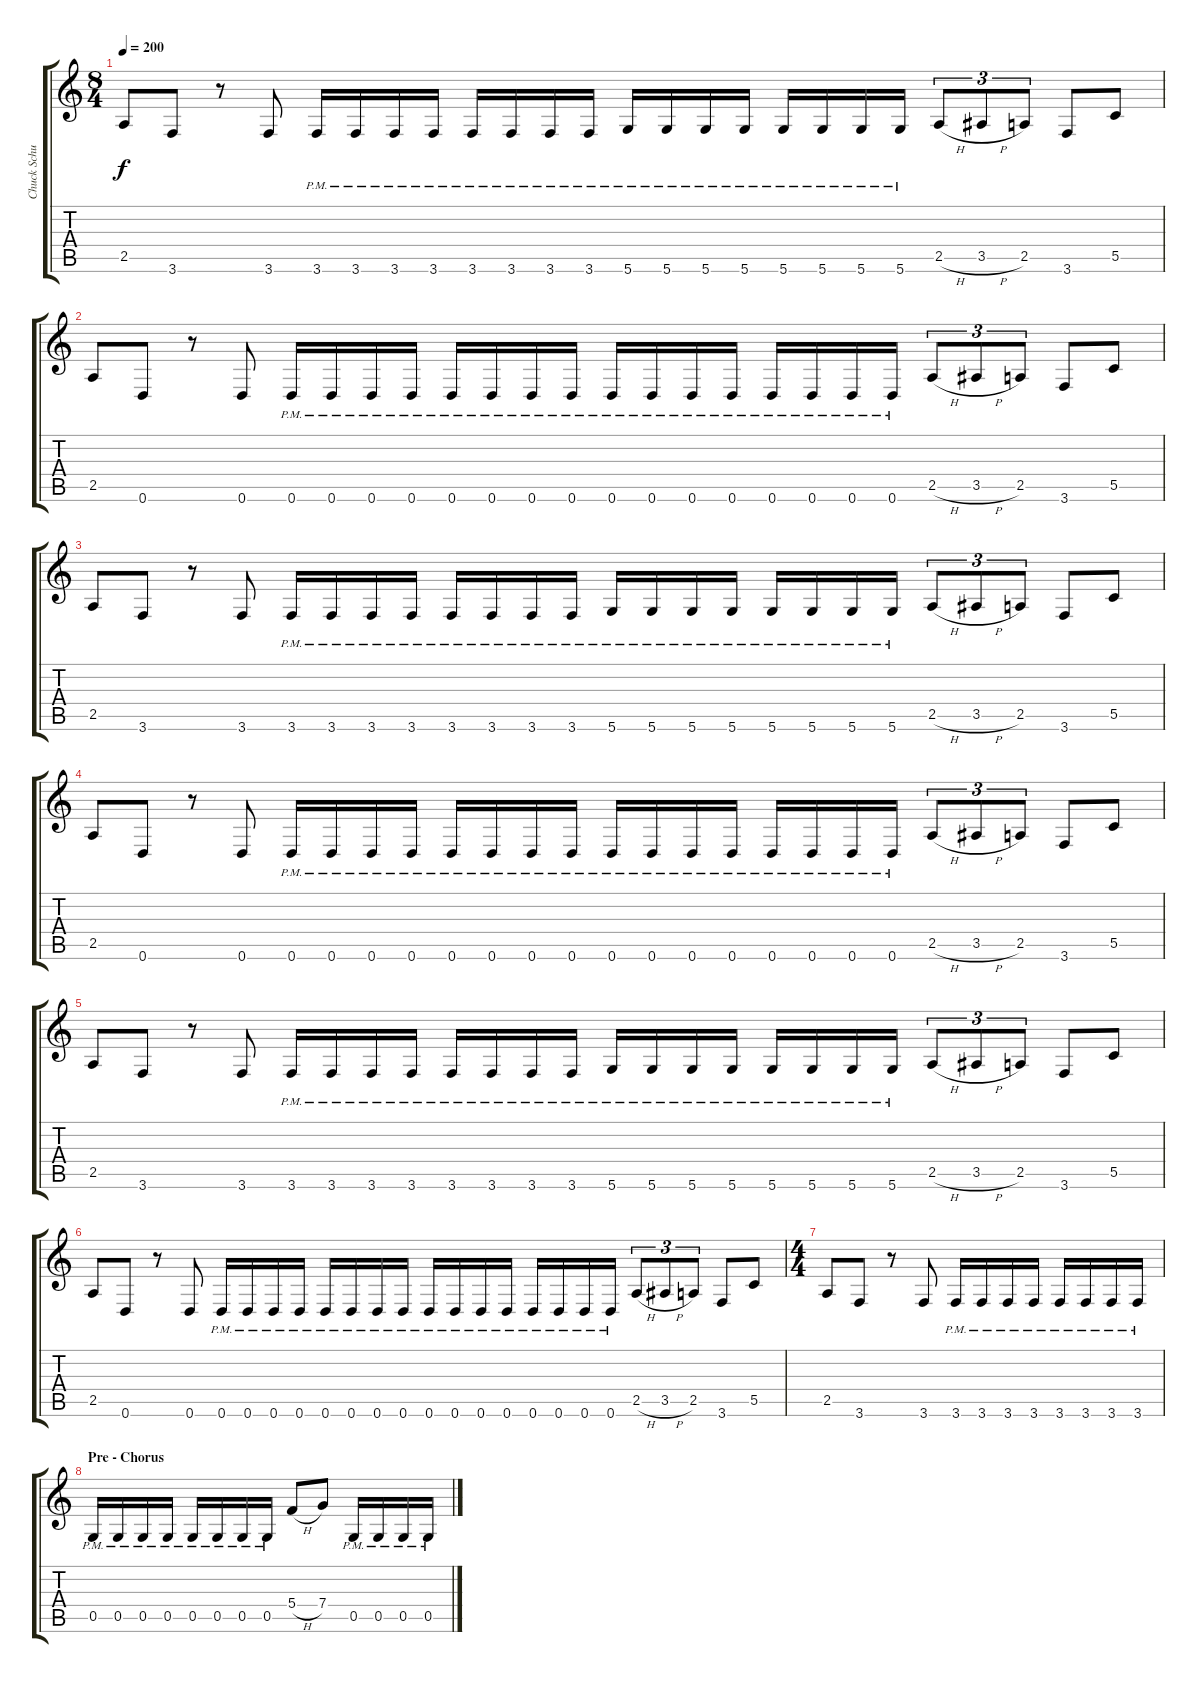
\track ("Chuck Schuldiner" "Chuck Schu") {instrument distortionguitar}
\staff {score tabs}
\tuning (D4 A3 F3 C3 G2 D2) {hide}
\ts (8 4)
\tempo 200
\clef g2
\ks c
2.5.8{dy f} 3.6.8 r.8 3.6.8 3.6{pm}.16 3.6{pm}.16 3.6{pm}.16 3.6{pm}.16 3.6{pm}.16 3.6{pm}.16 3.6{pm}.16 3.6{pm}.16 5.6{pm}.16 5.6{pm}.16 5.6{pm}.16 5.6{pm}.16 5.6{pm}.16 5.6{pm}.16 5.6{pm}.16 5.6{pm}.16 2.5{h}.8{tu (3 2)} 3.5{h}.8{tu (3 2)} 2.5.8{tu (3 2)} 3.6.8 5.5.8 |
2.5.8 0.6.8 r.8 0.6.8 0.6{pm}.16 0.6{pm}.16 0.6{pm}.16 0.6{pm}.16 0.6{pm}.16 0.6{pm}.16 0.6{pm}.16 0.6{pm}.16 0.6{pm}.16 0.6{pm}.16 0.6{pm}.16 0.6{pm}.16 0.6{pm}.16 0.6{pm}.16 0.6{pm}.16 0.6{pm}.16 2.5{h}.8{tu (3 2)} 3.5{h}.8{tu (3 2)} 2.5.8{tu (3 2)} 3.6.8 5.5.8 |
2.5.8 3.6.8 r.8 3.6.8 3.6{pm}.16 3.6{pm}.16 3.6{pm}.16 3.6{pm}.16 3.6{pm}.16 3.6{pm}.16 3.6{pm}.16 3.6{pm}.16 5.6{pm}.16 5.6{pm}.16 5.6{pm}.16 5.6{pm}.16 5.6{pm}.16 5.6{pm}.16 5.6{pm}.16 5.6{pm}.16 2.5{h}.8{tu (3 2)} 3.5{h}.8{tu (3 2)} 2.5.8{tu (3 2)} 3.6.8 5.5.8 |
2.5.8 0.6.8 r.8 0.6.8 0.6{pm}.16 0.6{pm}.16 0.6{pm}.16 0.6{pm}.16 0.6{pm}.16 0.6{pm}.16 0.6{pm}.16 0.6{pm}.16 0.6{pm}.16 0.6{pm}.16 0.6{pm}.16 0.6{pm}.16 0.6{pm}.16 0.6{pm}.16 0.6{pm}.16 0.6{pm}.16 2.5{h}.8{tu (3 2)} 3.5{h}.8{tu (3 2)} 2.5.8{tu (3 2)} 3.6.8 5.5.8 |
2.5.8 3.6.8 r.8 3.6.8 3.6{pm}.16 3.6{pm}.16 3.6{pm}.16 3.6{pm}.16 3.6{pm}.16 3.6{pm}.16 3.6{pm}.16 3.6{pm}.16 5.6{pm}.16 5.6{pm}.16 5.6{pm}.16 5.6{pm}.16 5.6{pm}.16 5.6{pm}.16 5.6{pm}.16 5.6{pm}.16 2.5{h}.8{tu (3 2)} 3.5{h}.8{tu (3 2)} 2.5.8{tu (3 2)} 3.6.8 5.5.8 |
2.5.8 0.6.8 r.8 0.6.8 0.6{pm}.16 0.6{pm}.16 0.6{pm}.16 0.6{pm}.16 0.6{pm}.16 0.6{pm}.16 0.6{pm}.16 0.6{pm}.16 0.6{pm}.16 0.6{pm}.16 0.6{pm}.16 0.6{pm}.16 0.6{pm}.16 0.6{pm}.16 0.6{pm}.16 0.6{pm}.16 2.5{h}.8{tu (3 2)} 3.5{h}.8{tu (3 2)} 2.5.8{tu (3 2)} 3.6.8 5.5.8 |
\ts (4 4)
2.5.8 3.6.8 r.8 3.6.8 3.6{pm}.16 3.6{pm}.16 3.6{pm}.16 3.6{pm}.16 3.6{pm}.16 3.6{pm}.16 3.6{pm}.16 3.6{pm}.16 |
\section ("" "Pre - Chorus")
0.5{pm}.16 0.5{pm}.16 0.5{pm}.16 0.5{pm}.16 0.5{pm}.16 0.5{pm}.16 0.5{pm}.16 0.5{pm}.16 5.4{h}.8 7.4.8 0.5{pm}.16 0.5{pm}.16 0.5{pm}.16 0.5{pm}.16
